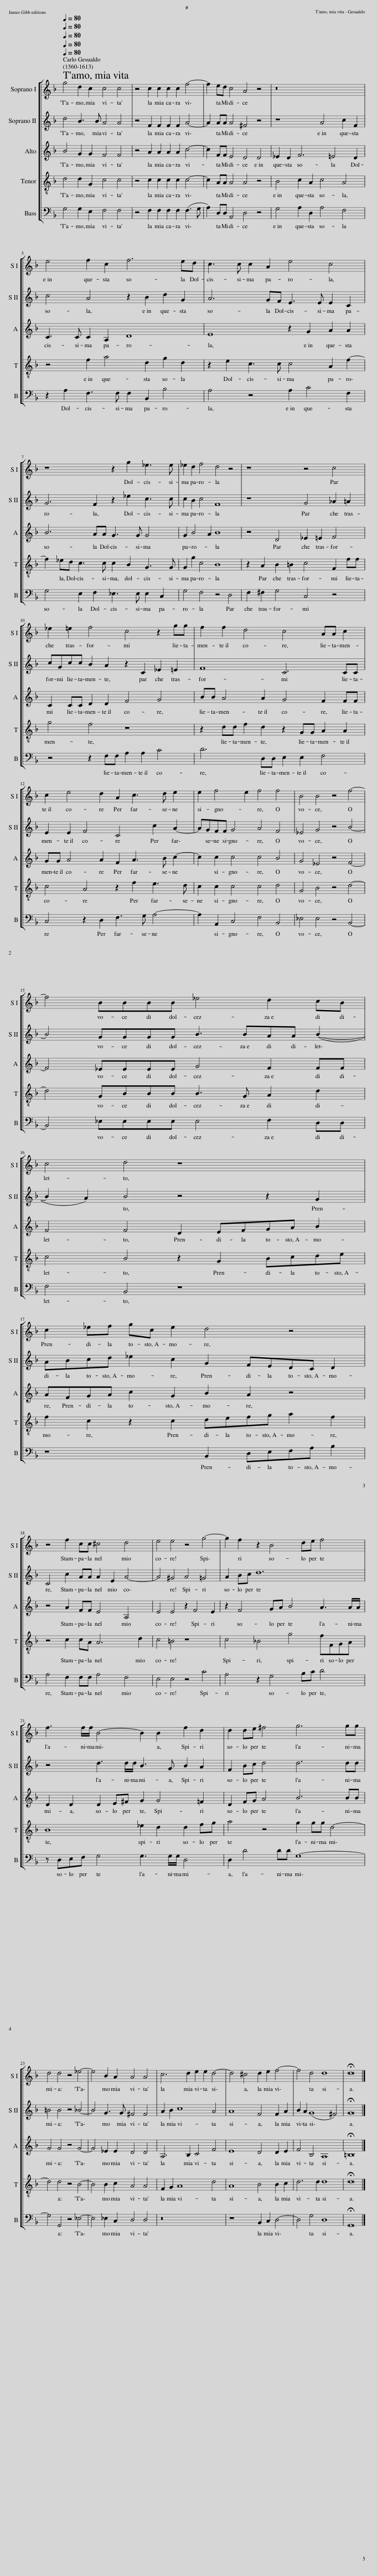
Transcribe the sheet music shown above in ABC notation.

X:1
%%score [ 1 2 3 4 5 ]
L:1/8
Q:1/4=80
M:none
I:linebreak $
K:F
V:1 treble
V:2 treble
V:3 treble
V:4 treble-8
V:5 bass
V:1
 g4 d2 c2 c4 c4 | z4 c2 c2 c2 c2 f4- | f2 ed c4 A4 z4 | z16 |$ e4 f2 c2 f6 ed | %5
 c3 c c2 A2 e4 c4 |$ z8 z2 g2 _e3 e | _e2 d2 f4 d4 z4 | z8 z4 c4 |$ _e2 =e2 f4 c4 z2 gg | %10
 f2 f2 d4 c4 AA c2 |$ c2 e4 d2 A2 c3 d e2 | e2 f4 e2 f4 f4 | B4 B4 z4 f4- |$ f4 BBBB _e4 d2 cB |$ %15
 c4 d4 z8 |$ c2 _ef gc e2 d4 z4 |$ z4 f2 cc ^c4 d4 | e4 e4 z4 g4- | g2 f2 z2 B4 de f4 |$ %20
 f3 f/f/ B4- B2 B2 f2 d2 | d2 de ^f4 g6 gg |$ d4 d4 z4 _e4- | e4 B2 A2 A4 A4 | c6 d2 e2 e2 d4- | %25
 d4 ^c4 d2 e2 f4- | f4 d4 d8 | !fermata!d16 |] %28
V:2
 d4 B3 B A4 A4 | z4 F2 F2 F2 F2 A4- | A2 AA A4 ^F4 z4 | z8 A4 c2 F2 |$ c4 A4 z2 B2 d2 G2 | %5
 A6 GF E3 E E2 C2 |$ G6 F2 z2 _e2 c3 c | c2 B2 c4 F8 | z8 G4 _A2 =A2 |$ cGcc B2 A2 z2 C2 _E2 =E2 | %10
 F8 C6 CC |$ E2 E2 F4 C4 c2 A2- | AGFF G4 A4 F4 | _E4 G4 z4 B4- |$ B4 GGGG B3 BAA (B2- |$ %15
 B2 A2) B4 z4 z2 G2 |$ ABcd _e2 c2 G2 FEDC D2 |$ C4 c2 AA A2 E2 A4- | A4 ^G4 A4 =G4 | A2 Bc d12 |$ %20
 z4 d3 d/d/ B3 G B2 A2 | F2 Bc d4 d6 dd |$ =B4 B4 z4 _B4- | B4 G3 G ^F4 F4 | A2 B2 c8 A4 | %25
 A8 F4 F2 A2 | B2 A2 (G8 ^F4) | !fermata!G16 |] %28
V:3
 B4 G2 G2 F4 F4 | z4 A2 A2 A2 A2 c4- | c2 FF E4 D4 D4 | _E2 D2 F6 =E4 D2 |$ C3 C C2 A,2 D8 | %5
 E8 z2 G2 A2 A2 |$ B6 AA G3 G G4 | G2 B4 A2 B8 | z4 D4 _E2 =E2 F4 |$ C2 CC D2 D2 F4 G4 | %10
 BB A4 A2 G4 F2 FF |$ GG A4 A2 F2 A3 B c2- | c2 c2 c4 c4 B4 | G4 _E4 z4 F4- |$ F4 _EEEE G4 F2 FF |$ %15
 F4 F4 D2 EFGA B2 |$ AFGA c2 G2 B2 A2 z4 |$ z4 A2 FF E4 A,4 | E4 E4 z2 F4 E2 | z2 F4 GA B4 A3 A/A/ |$ %20
 D2 D2 D2 E^F G2 G4 =F2 | D2 FG A4 B6 BB |$ G4 G4 z4 G4- | G4 _E2 E2 D4 D4 | A,6 B,2 C4 F4 | %25
 E8 D4 D2 E2 | F4 B,4 A,8 | !fermata!=B,16 |] %28
V:4
 d4 d2 G2 c4 c4 | z4 c2 c2 c2 c2 c4- | c2 AA A4 A4 z4 | B4 c2 A2 c4 A4 |$ z4 f2 a4 d2 g2 d2 | %5
 z2 e2 c3 c c4 A2 f2- |$ f2 _ed c3 c c2 B2 G3 G | G2 g2 c4 B8 | z2 A2 B2 =B2 c4 F2 ff |$ g4 f4 z8 | %10
 z2 dd f2 d2 z2 GG A2 A2 |$ c4 A4 z2 f2 e3 d | c2 c2 c4 c4 d4 | G4 B4 z4 d4- |$ d4 GBBB B3 G A2 d2 |$ %15
 c4 B4 z2 G2 Bcde |$ f2 c2 z2 c2 defg a2 f2 |$ z4 c2 cA A6 d2 | c4 =B4 z8 | c4 _B4 g4 fFGA |$ %20
 B8 _e2 d2 d2 fg | a4 z4 g2 gg d4- |$ d4 d4 z4 B4- | B4 B2 c2 A4 A4 | F2 G2 A8 d4 | %25
 A8 B4 B2 c2 | d6 d2 d8 | !fermata!d16 |] %28
V:5
 G,4 G,2 E,2 F,4 F,4 | z4 F,2 F,2 F,2 F,2 (F,3 G, | A,2) D,D, A,,4 D,4 z4 | G,4 A,2 D,2 A,4 F,4 |$ z2 A,2 F,3 F, F,2 B,,2 B,4 | %5
 A,4 z4 A,2 C4 F,2 |$ G,4 E,2 F,2 _E,3 E, E,2 C,2 | G,4 F,4 z4 D,4 | F,2 ^F,2 G,4 C,4 z4 |$ z4 z2 F,F, A,2 A,2 C4 | %10
 D6 D,D, E,2 E,2 F,4 |$ C,4 z2 D,2 F,3 G, A,4- | A,2 A,,2 C,4 F,4 B,,4 | _E,4 E,4 z4 B,,4- |$ B,,4 _E,E,E,E, E,4 F,2 D,D, |$ %15
 F,4 B,,4 z8 |$ z8 B,,2 D,E,F,A, B,2 |$ A,4 F,2 F,F, A,4 F,4 | E,4 E,4 z4 C4 | A,4 z2 G,4 B,C D4 |$ %20
 z D,E,F, G,4 G,3 G,/G,/ D,4 | D,2 D4 DD G,8- |$ G,4 G,,4 z4 _E,4- | E,4 _E,2 C,2 D,4 D,4 | z16 | %25
 z8 B,,2 C,2 D,4- | D,4 G,4 D,8 | !fermata!G,,16 |] %28
